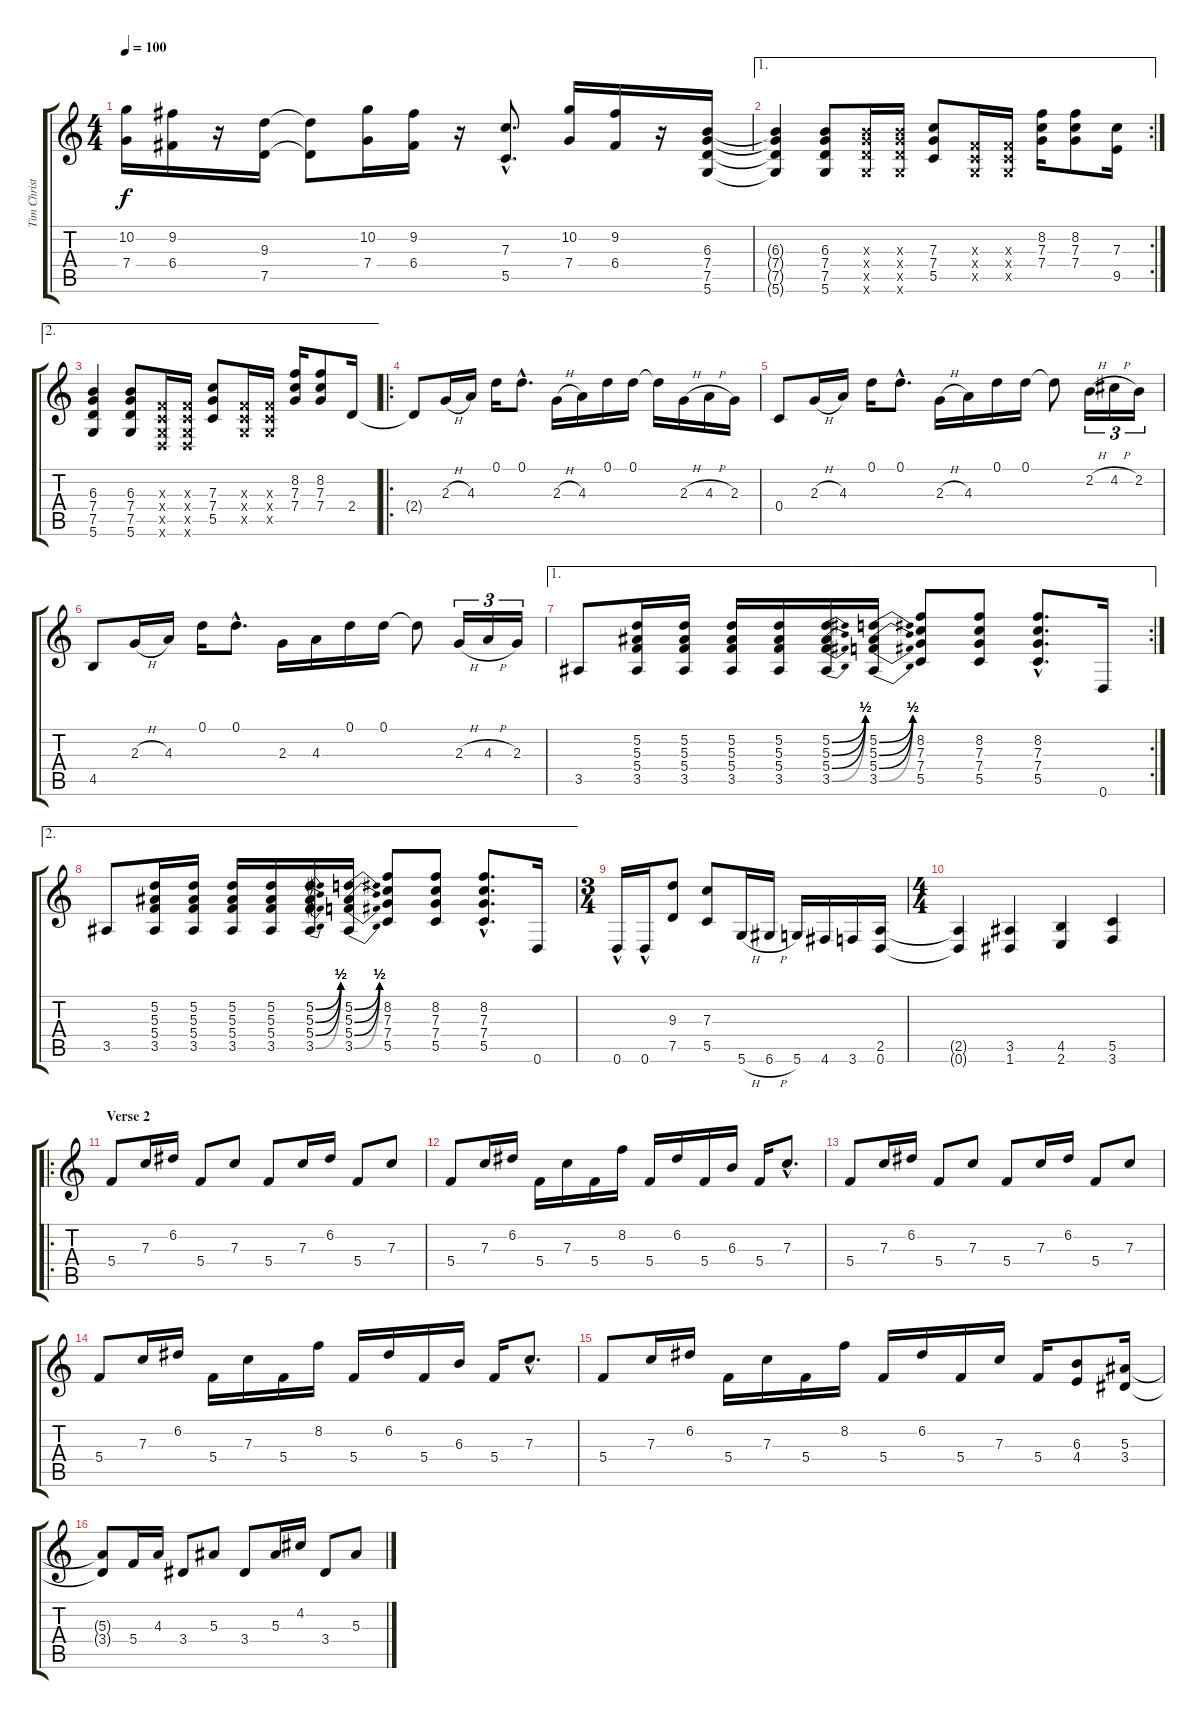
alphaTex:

\track ("Tim Christensen (Guitar)" "Tim Christ") {instrument distortionguitar}
\staff {score tabs}
\tuning (D4 A3 F3 C3 G2 D2) {hide}
\ts (4 4)
\tempo 100
\clef g2
\ks c
(10.2 7.4).16{dy f} (9.2 6.4).16 r.16 (9.3 7.5).16 (9.3{t} 7.5{t}).8 (10.2 7.4).16 (9.2 6.4).16 r.16 (7.3{hac} 5.5{hac}).8{d} (10.2 7.4).16 (9.2 6.4).16 r.16 (6.3 7.4 7.5 5.6).16 |
\ae 1
\rc 2
(6.3{t} 7.4{t} 7.5{t} 5.6{t}).4 (6.3 7.4 7.5 5.6).8 (6.3{x} 7.4{x} 7.5{x} 5.6{x}).16 (6.3{x} 7.4{x} 7.5{x} 5.6{x}).16 (7.3 7.4 5.5).8 (0.3{x} 0.4{x} 0.5{x}).16 (0.3{x} 0.4{x} 0.5{x}).16 (8.2 7.3 7.4).16 (8.2 7.3 7.4).8 (7.3 9.5).16 |
\ae 2
(6.3 7.4 7.5 5.6).4 (6.3 7.4 7.5 5.6).8 (0.3{x} 0.4{x} 0.5{x} 0.6{x}).16 (0.3{x} 0.4{x} 0.5{x} 0.6{x}).16 (7.3 7.4 5.5).8 (0.3{x} 0.4{x} 0.5{x}).16 (0.3{x} 0.4{x} 0.5{x}).16 (8.2 7.3 7.4).16 (8.2 7.3 7.4).8 2.4.16 |
\ro
2.4{t}.8 2.3{h}.16 4.3.16 0.1.16 0.1{hac}.8{d} 2.3{h}.16 4.3.16 0.1.16 0.1.16 0.1{t}.16 2.3{h}.16 4.3{h}.16 2.3.16 |
0.4.8 2.3{h}.16 4.3.16 0.1.16 0.1{hac}.8{d} 2.3{h}.16 4.3.16 0.1.16 0.1.16 0.1{t}.8 2.2{h}.16{tu (3 2)} 4.2{h}.16{tu (3 2)} 2.2.16{tu (3 2)} |
4.5.8 2.3{h}.16 4.3.16 0.1.16 0.1{hac}.8{d} 2.3.16 4.3.16 0.1.16 0.1.16 0.1{t}.8 2.3{h}.16{tu (3 2)} 4.3{h}.16{tu (3 2)} 2.3.16{tu (3 2)} |
\ae 1
\rc 2
3.5.8 (5.2 5.3 5.4 3.5).16 (5.2 5.3 5.4 3.5).16 (5.2 5.3 5.4 3.5).16 (5.2 5.3 5.4 3.5).16 (5.2{be (bend 0 0 60 2)} 5.3{be (bend 0 0 60 2)} 5.4{be (bend 0 0 60 2)} 3.5{be (bend 0 0 60 2)}).16 (5.2{be (bend 0 0 60 2)} 5.3{be (bend 0 0 60 2)} 5.4{be (bend 0 0 60 2)} 3.5{be (bend 0 0 60 2)}).16 (8.2 7.3 7.4 5.5).8 (8.2 7.3 7.4 5.5).8 (8.2{hac} 7.3{hac} 7.4{hac} 5.5{hac}).8{d} 0.6.16 |
\ae 2
3.5.8 (5.2 5.3 5.4 3.5).16 (5.2 5.3 5.4 3.5).16 (5.2 5.3 5.4 3.5).16 (5.2 5.3 5.4 3.5).16 (5.2{be (bend 0 0 60 2)} 5.3{be (bend 0 0 60 2)} 5.4{be (bend 0 0 60 2)} 3.5{be (bend 0 0 60 2)}).16 (5.2{be (bend 0 0 60 2)} 5.3{be (bend 0 0 60 2)} 5.4{be (bend 0 0 60 2)} 3.5{be (bend 0 0 60 2)}).16 (8.2 7.3 7.4 5.5).8 (8.2 7.3 7.4 5.5).8 (8.2{hac} 7.3{hac} 7.4{hac} 5.5{hac}).8{d} 0.6.16 |
\ts (3 4)
0.6{hac}.16 0.6{hac}.16 (9.3 7.5).8 (7.3 5.5).8 5.6{h}.16 6.6{h}.16 5.6.16 4.6.16 3.6.16 (2.5 0.6).16 |
\ts (4 4)
(2.5{t} 0.6{t}).4 (3.5 1.6).4 (4.5 2.6).4 (5.5 3.6).4 |
\ro
\section ("" "Verse 2")
5.4.8 7.3.16 6.2.16 5.4.8 7.3.8 5.4.8 7.3.16 6.2.16 5.4.8 7.3.8 |
5.4.8 7.3.16 6.2.16 5.4.16 7.3.16 5.4.16 8.2.16 5.4.16 6.2.16 5.4.16 6.3.16 5.4.16 7.3{hac}.8{d} |
5.4.8 7.3.16 6.2.16 5.4.8 7.3.8 5.4.8 7.3.16 6.2.16 5.4.8 7.3.8 |
5.4.8 7.3.16 6.2.16 5.4.16 7.3.16 5.4.16 8.2.16 5.4.16 6.2.16 5.4.16 6.3.16 5.4.16 7.3{hac}.8{d} |
5.4.8 7.3.16 6.2.16 5.4.16 7.3.16 5.4.16 8.2.16 5.4.16 6.2.16 5.4.16 7.3.16 5.4.16 (6.3 4.4).8 (5.3 3.4).16 |
(5.3{t} 3.4{t}).8 5.4.16 4.3.16 3.4.8 5.3.8 3.4.8 5.3.16 4.2.16 3.4.8 5.3.8
